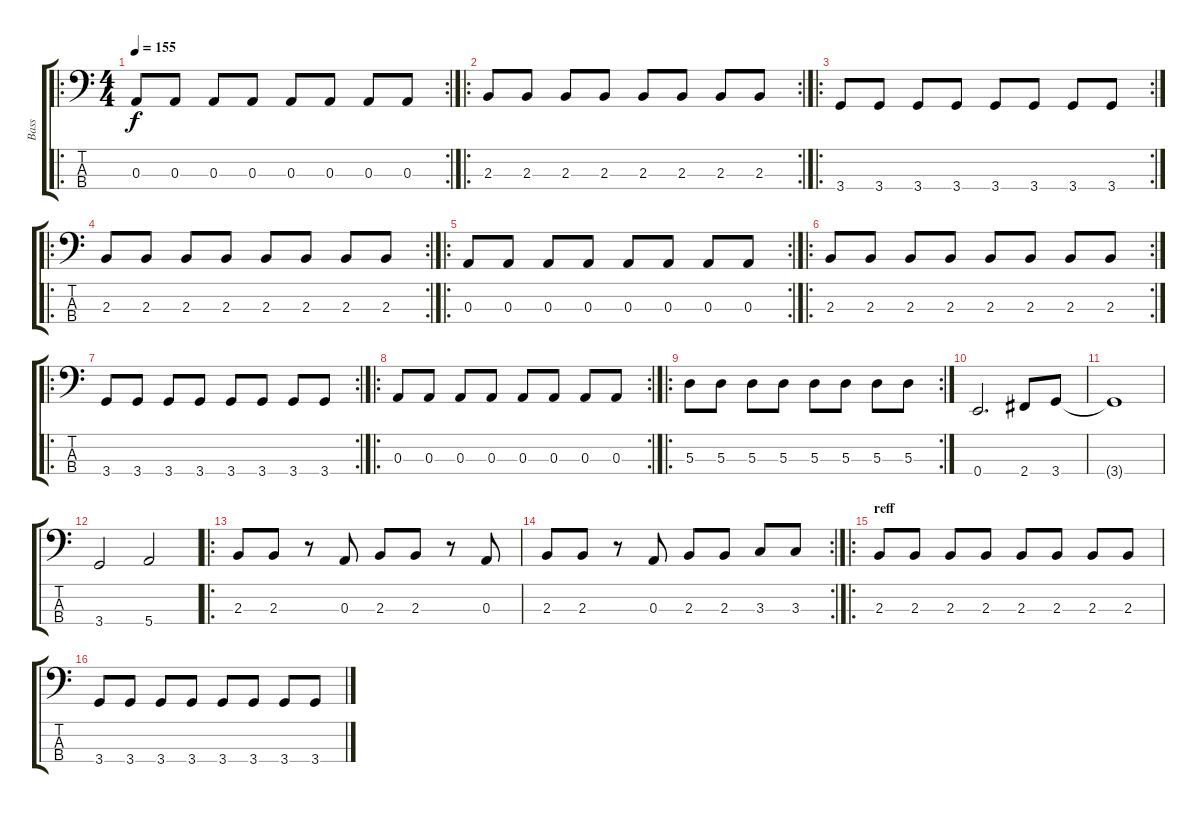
\track ("Bass" "Bass") {instrument electricbassfinger}
\staff {score tabs}
\tuning (G2 D2 A1 E1) {hide}
\ro
\rc 2
\ts (4 4)
\tempo 155
\clef f4
\ks c
0.3.8{dy f} 0.3.8 0.3.8 0.3.8 0.3.8 0.3.8 0.3.8 0.3.8 |
\ro
\rc 2
2.3.8 2.3.8 2.3.8 2.3.8 2.3.8 2.3.8 2.3.8 2.3.8 |
\ro
\rc 2
3.4.8 3.4.8 3.4.8 3.4.8 3.4.8 3.4.8 3.4.8 3.4.8 |
\ro
\rc 2
2.3.8 2.3.8 2.3.8 2.3.8 2.3.8 2.3.8 2.3.8 2.3.8 |
\ro
\rc 2
0.3.8 0.3.8 0.3.8 0.3.8 0.3.8 0.3.8 0.3.8 0.3.8 |
\ro
\rc 2
2.3.8 2.3.8 2.3.8 2.3.8 2.3.8 2.3.8 2.3.8 2.3.8 |
\ro
\rc 2
3.4.8 3.4.8 3.4.8 3.4.8 3.4.8 3.4.8 3.4.8 3.4.8 |
\ro
\rc 2
0.3.8 0.3.8 0.3.8 0.3.8 0.3.8 0.3.8 0.3.8 0.3.8 |
\ro
\rc 2
5.3.8 5.3.8 5.3.8 5.3.8 5.3.8 5.3.8 5.3.8 5.3.8 |
0.4.2{d} 2.4.8 3.4.8 |
3.4{t}.1 |
3.4.2 5.4.2 |
\ro
2.3.8 2.3.8 r.8 0.3.8 2.3.8 2.3.8 r.8 0.3.8 |
\rc 2
2.3.8 2.3.8 r.8 0.3.8 2.3.8 2.3.8 3.3.8 3.3.8 |
\ro
\section ("" "reff")
2.3.8 2.3.8 2.3.8 2.3.8 2.3.8 2.3.8 2.3.8 2.3.8 |
3.4.8 3.4.8 3.4.8 3.4.8 3.4.8 3.4.8 3.4.8 3.4.8
